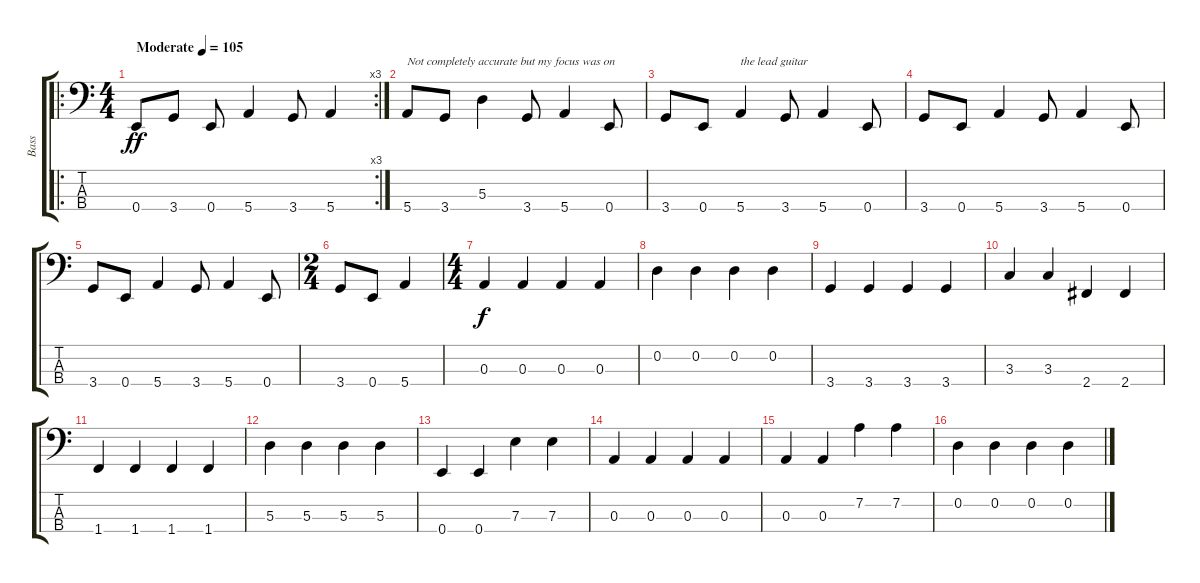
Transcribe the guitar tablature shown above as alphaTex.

\track ("Bass" "Bass") {instrument electricbassfinger}
\staff {score tabs}
\tuning (G2 D2 A1 E1) {hide}
\ro
\rc 3
\ts (4 4)
\tempo (105 "Moderate")
\clef f4
\ks c
0.4.8{dy ff instrument electricbassfinger} 3.4.8 0.4.8 5.4.4 3.4.8 5.4.4 |
5.4.8{txt "Not completely accurate but my focus was on "} 3.4.8 5.3.4 3.4.8 5.4.4 0.4.8 |
3.4.8 0.4.8 5.4.4{txt "the lead guitar"} 3.4.8 5.4.4 0.4.8 |
3.4.8 0.4.8 5.4.4 3.4.8 5.4.4 0.4.8 |
3.4.8 0.4.8 5.4.4 3.4.8 5.4.4 0.4.8 |
\ts (2 4)
3.4.8 0.4.8 5.4.4 |
\ts (4 4)
0.3.4{dy f} 0.3.4 0.3.4 0.3.4 |
0.2.4 0.2.4 0.2.4 0.2.4 |
3.4.4 3.4.4 3.4.4 3.4.4 |
3.3.4 3.3.4 2.4.4 2.4.4 |
1.4.4 1.4.4 1.4.4 1.4.4 |
5.3.4 5.3.4 5.3.4 5.3.4 |
0.4.4 0.4.4 7.3.4 7.3.4 |
0.3.4 0.3.4 0.3.4 0.3.4 |
0.3.4 0.3.4 7.2.4 7.2.4 |
0.2.4 0.2.4 0.2.4 0.2.4
